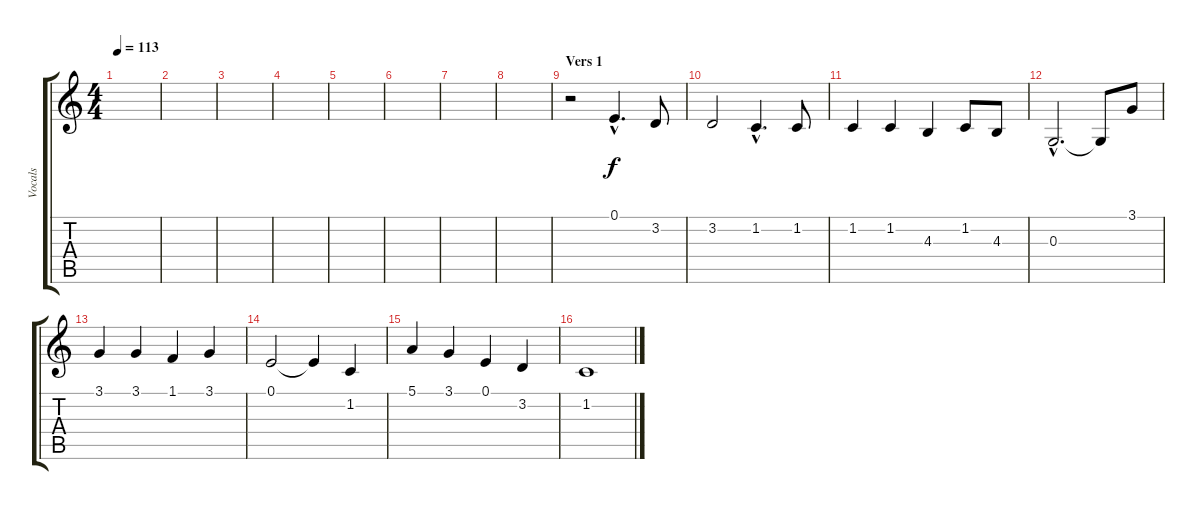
\track ("Vocals" "Vocals") {instrument lead6voice}
\staff {score tabs}
\tuning (E4 B3 G3 D3 A2 E2) {hide}
\ts (4 4)
\tempo 113
\clef g2
\ks c
|
|
|
|
|
|
|
|
\section ("" "Vers 1")
r.2 0.1{hac}.4{d lyrics (0 "") lyrics (1 "") lyrics (2 "") lyrics (3 "") lyrics (4 "")} 3.2.8 |
3.2.2 1.2{hac}.4{d} 1.2.8 |
1.2.4 1.2.4 4.3.4 1.2.8 4.3.8 |
0.3{hac}.2{d} 0.3{t}.8 3.1.8 |
3.1.4 3.1.4 1.1.4 3.1.4 |
0.1.2 0.1{t}.4 1.2.4 |
5.1.4 3.1.4 0.1.4 3.2.4 |
1.2.1
